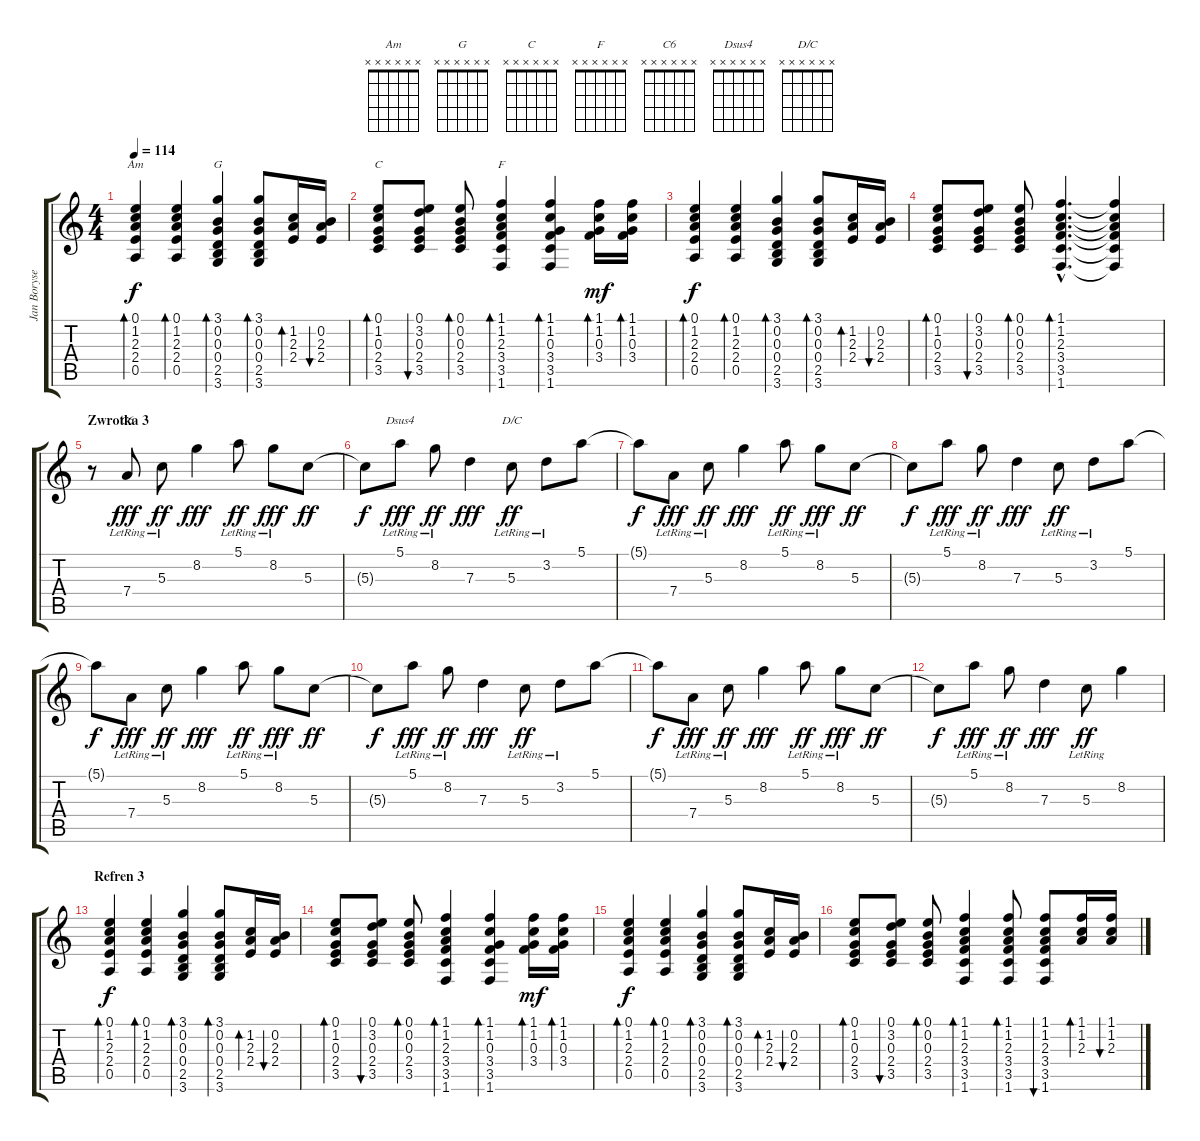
\track ("Jan Borysewicz" "Jan Boryse") {instrument acousticguitarsteel}
\staff {score tabs}
\tuning (E4 B3 G3 D3 A2 E2) {hide}
\chord ("Am" x x x x x x)
\chord ("G" x x x x x x)
\chord ("C" x x x x x x)
\chord ("F" x x x x x x)
\chord ("C6" x x x x x x)
\chord ("Dsus4" x x x x x x)
\chord ("D/C" x x x x x x)
\ts (4 4)
\tempo 114
\clef g2
\ks c
(0.1 1.2 2.3 2.4 0.5).4{bd 60 ch "Am" dy f} (0.1 1.2 2.3 2.4 0.5).4{bd 60} (3.1 0.2 0.3 0.4 2.5 3.6).4{bd 60 ch "G"} (3.1 0.2 0.3 0.4 2.5 3.6).8{bd 60} (1.2 2.3 2.4).16{bd 60} (0.2 2.3 2.4).16{bu 60} |
(0.1 1.2 0.3 2.4 3.5).8{bd 60 ch "C"} (0.1 3.2 0.3 2.4 3.5).8{bu 60} (0.1 0.2 0.3 2.4 3.5).8{bd 60} (1.1 1.2 2.3 3.4 3.5 1.6).4{bd 60 ch "F"} (1.1 1.2 0.3 3.4 3.5 1.6).4{bd 60} (1.1 1.2 0.3 3.4).16{bd 60 dy mf} (1.1 1.2 0.3 3.4).16{bd 60} |
(0.1 1.2 2.3 2.4 0.5).4{bd 60 dy f} (0.1 1.2 2.3 2.4 0.5).4{bd 60} (3.1 0.2 0.3 0.4 2.5 3.6).4{bd 60} (3.1 0.2 0.3 0.4 2.5 3.6).8{bd 60} (1.2 2.3 2.4).16{bd 60} (0.2 2.3 2.4).16{bu 60} |
(0.1 1.2 0.3 2.4 3.5).8{bd 60} (0.1 3.2 0.3 2.4 3.5).8{bu 60} (0.1 0.2 0.3 2.4 3.5).8{bd 60} (1.1{hac} 1.2{hac} 2.3{hac} 3.4{hac} 3.5{hac} 1.6{hac}).4{d bd 60} (1.1{t} 1.2{t} 2.3{t} 3.4{t} 3.5{t} 1.6{t}).4 |
\section ("" "Zwrotka 3")
r.8 7.4{lr}.8{ch "C6" dy fff volume 13 balance 5 instrument electricguitarclean} 5.3{lr}.8{dy ff} 8.2.4{dy fff} 5.1{lr}.8{dy ff} 8.2{lr}.8{dy fff} 5.3.8{dy ff} |
5.3{t}.8{dy f} 5.1{lr}.8{ch "Dsus4" dy fff} 8.2{lr}.8{dy ff} 7.3.4{dy fff} 5.3{lr}.8{ch "D/C" dy ff} 3.2{lr}.8 5.1.8 |
5.1{t}.8{dy f} 7.4{lr}.8{dy fff} 5.3{lr}.8{dy ff} 8.2.4{dy fff} 5.1{lr}.8{dy ff} 8.2{lr}.8{dy fff} 5.3.8{dy ff} |
5.3{t}.8{dy f} 5.1{lr}.8{dy fff} 8.2{lr}.8{dy ff} 7.3.4{dy fff} 5.3{lr}.8{dy ff} 3.2{lr}.8 5.1.8 |
5.1{t}.8{dy f} 7.4{lr}.8{dy fff} 5.3{lr}.8{dy ff} 8.2.4{dy fff} 5.1{lr}.8{dy ff} 8.2{lr}.8{dy fff} 5.3.8{dy ff} |
5.3{t}.8{dy f} 5.1{lr}.8{dy fff} 8.2{lr}.8{dy ff} 7.3.4{dy fff} 5.3{lr}.8{dy ff} 3.2{lr}.8 5.1.8 |
5.1{t}.8{dy f} 7.4{lr}.8{dy fff} 5.3{lr}.8{dy ff} 8.2.4{dy fff} 5.1{lr}.8{dy ff} 8.2{lr}.8{dy fff} 5.3.8{dy ff} |
5.3{t}.8{dy f} 5.1{lr}.8{dy fff} 8.2{lr}.8{dy ff} 7.3.4{dy fff} 5.3{lr}.8{dy ff} 8.2.4 |
\section ("" "Refren 3")
(0.1 1.2 2.3 2.4 0.5).4{bd 60 dy f} (0.1 1.2 2.3 2.4 0.5).4{bd 60} (3.1 0.2 0.3 0.4 2.5 3.6).4{bd 60} (3.1 0.2 0.3 0.4 2.5 3.6).8{bd 60} (1.2 2.3 2.4).16{bd 60} (0.2 2.3 2.4).16{bu 60} |
(0.1 1.2 0.3 2.4 3.5).8{bd 60} (0.1 3.2 0.3 2.4 3.5).8{bu 60} (0.1 0.2 0.3 2.4 3.5).8{bd 60} (1.1 1.2 2.3 3.4 3.5 1.6).4{bd 60} (1.1 1.2 0.3 3.4 3.5 1.6).4{bd 60} (1.1 1.2 0.3 3.4).16{bd 60 dy mf} (1.1 1.2 0.3 3.4).16{bd 60} |
(0.1 1.2 2.3 2.4 0.5).4{bd 60 dy f} (0.1 1.2 2.3 2.4 0.5).4{bd 60} (3.1 0.2 0.3 0.4 2.5 3.6).4{bd 60} (3.1 0.2 0.3 0.4 2.5 3.6).8{bd 60} (1.2 2.3 2.4).16{bd 60} (0.2 2.3 2.4).16{bu 60} |
(0.1 1.2 0.3 2.4 3.5).8{bd 60} (0.1 3.2 0.3 2.4 3.5).8{bu 60} (0.1 0.2 0.3 2.4 3.5).8{bd 60} (1.1 1.2 2.3 3.4 3.5 1.6).4{bd 60} (1.1 1.2 2.3 3.4 3.5 1.6).8{bd 60} (1.1 1.2 2.3 3.4 3.5 1.6).8{bu 60} (1.1 1.2 2.3).16{bd 60} (1.1 1.2 2.3).16{bu 60}
